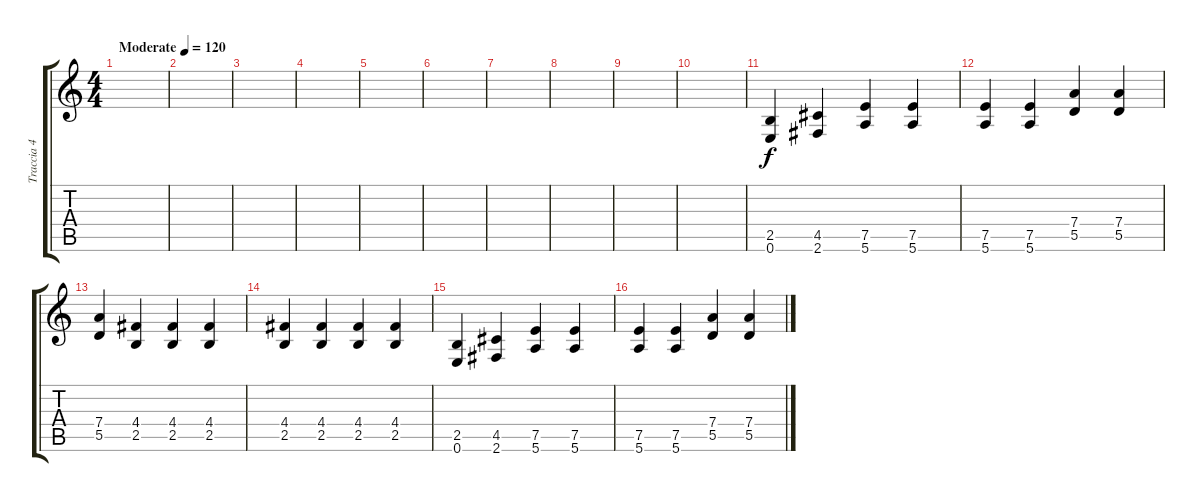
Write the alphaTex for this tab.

\track ("Traccia 4" "Traccia 4") {instrument electricguitarmuted}
\staff {score tabs}
\tuning (E4 B3 G3 D3 A2 E2) {hide}
\ts (4 4)
\tempo (120 "Moderate")
\clef g2
\ks c
|
|
|
|
|
|
|
|
|
|
(2.5 0.6).4 (4.5 2.6).4 (7.5 5.6).4 (7.5 5.6).4 |
(7.5 5.6).4 (7.5 5.6).4 (7.4 5.5).4 (7.4 5.5).4 |
(7.4 5.5).4 (4.4 2.5).4 (4.4 2.5).4 (4.4 2.5).4 |
(4.4 2.5).4 (4.4 2.5).4 (4.4 2.5).4 (4.4 2.5).4 |
(2.5 0.6).4 (4.5 2.6).4 (7.5 5.6).4 (7.5 5.6).4 |
(7.5 5.6).4 (7.5 5.6).4 (7.4 5.5).4 (7.4 5.5).4
